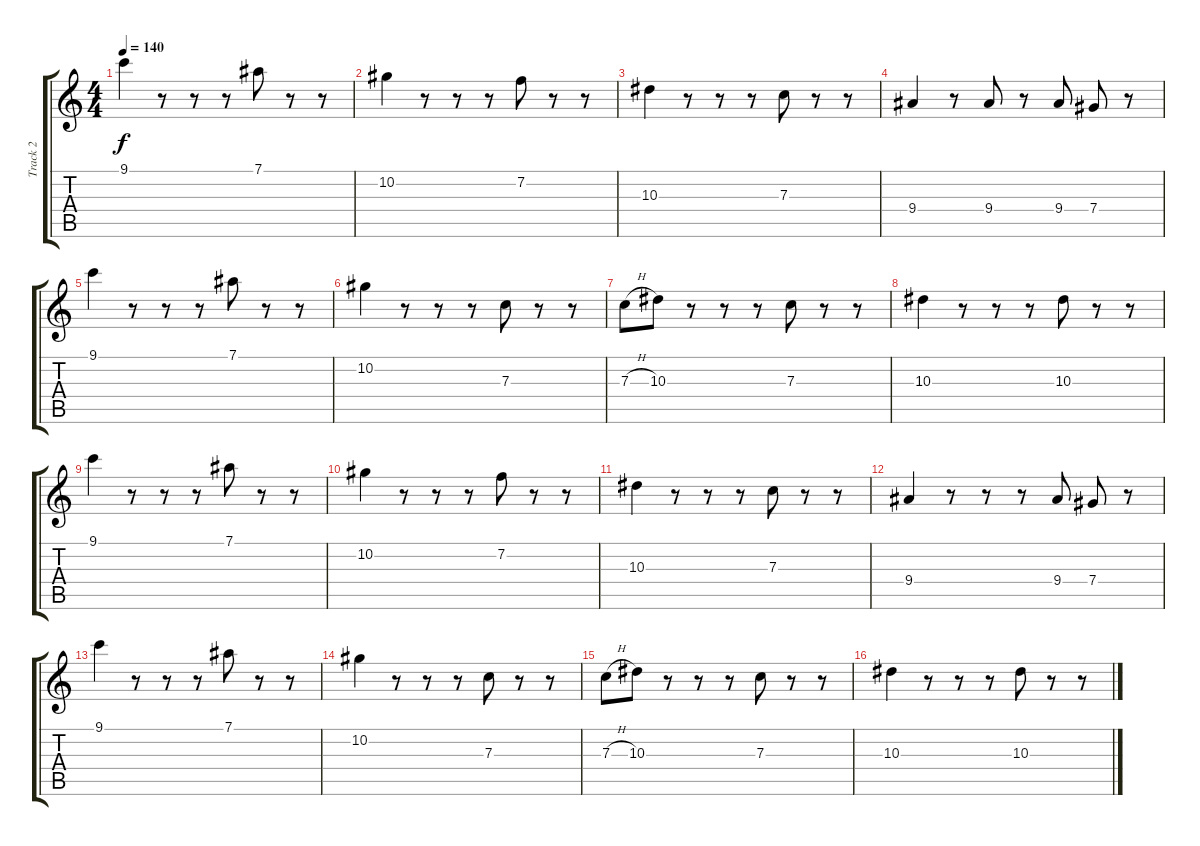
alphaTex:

\track ("Track 2" "Track 2") {instrument acousticguitarsteel}
\staff {score tabs}
\tuning (Eb4 Bb3 F3 Db3 Ab2 Db2) {hide}
\ts (4 4)
\tempo 140
\clef g2
\ks c
9.1.4{dy f} r.8 r.8 r.8 7.1.8 r.8 r.8 |
10.2.4 r.8 r.8 r.8 7.2.8 r.8 r.8 |
10.3.4 r.8 r.8 r.8 7.3.8 r.8 r.8 |
9.4.4 r.8 9.4.8 r.8 9.4.8 7.4.8 r.8 |
9.1.4 r.8 r.8 r.8 7.1.8 r.8 r.8 |
10.2.4 r.8 r.8 r.8 7.3.8 r.8 r.8 |
7.3{h}.8 10.3.8 r.8 r.8 r.8 7.3.8 r.8 r.8 |
10.3.4 r.8 r.8 r.8 10.3.8 r.8 r.8 |
9.1.4 r.8 r.8 r.8 7.1.8 r.8 r.8 |
10.2.4 r.8 r.8 r.8 7.2.8 r.8 r.8 |
10.3.4 r.8 r.8 r.8 7.3.8 r.8 r.8 |
9.4.4 r.8 r.8 r.8 9.4.8 7.4.8 r.8 |
9.1.4 r.8 r.8 r.8 7.1.8 r.8 r.8 |
10.2.4 r.8 r.8 r.8 7.3.8 r.8 r.8 |
7.3{h}.8 10.3.8 r.8 r.8 r.8 7.3.8 r.8 r.8 |
10.3.4 r.8 r.8 r.8 10.3.8 r.8 r.8
